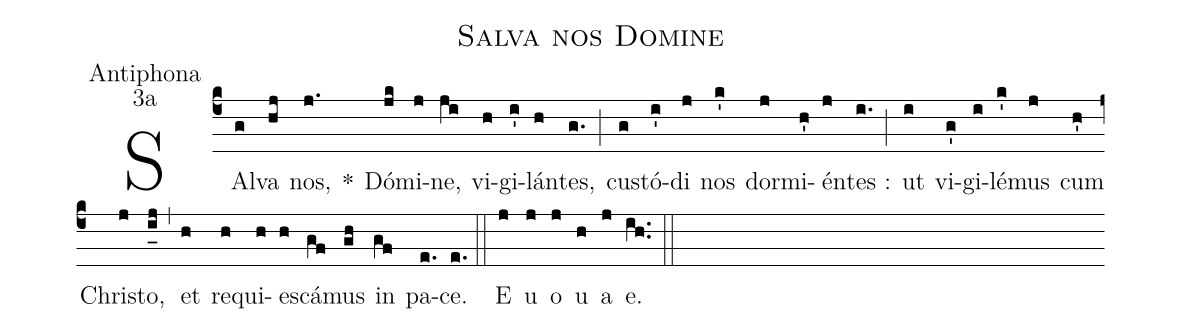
name:Salva nos Domine;
office-part:Antiphona;
mode:3a;
%%
(c4) SAl(g)va(hj) nos,(j.) <sp>*</sp>() Dó(jk)mi(j)ne,(ji) vi(h)gi(i')lán(h)tes,(g.) (;) cu(g)stó(i')di(j) nos(k') dor(j)mi(h')én(j)tes :(i.) (;) ut(i) vi(g')gi(i)lé(k')mus(j) cum(h') Chri(j)sto,(i_[uh:l]j) (,) et(h) re(h)qui(h)e(h)scá(gf)mus(gh) in(gf) pa(e.)ce.(e.) (::) <eu>E(j) u(j) o(j) u(h) a(j) e.</eu>(ih..) (::)
